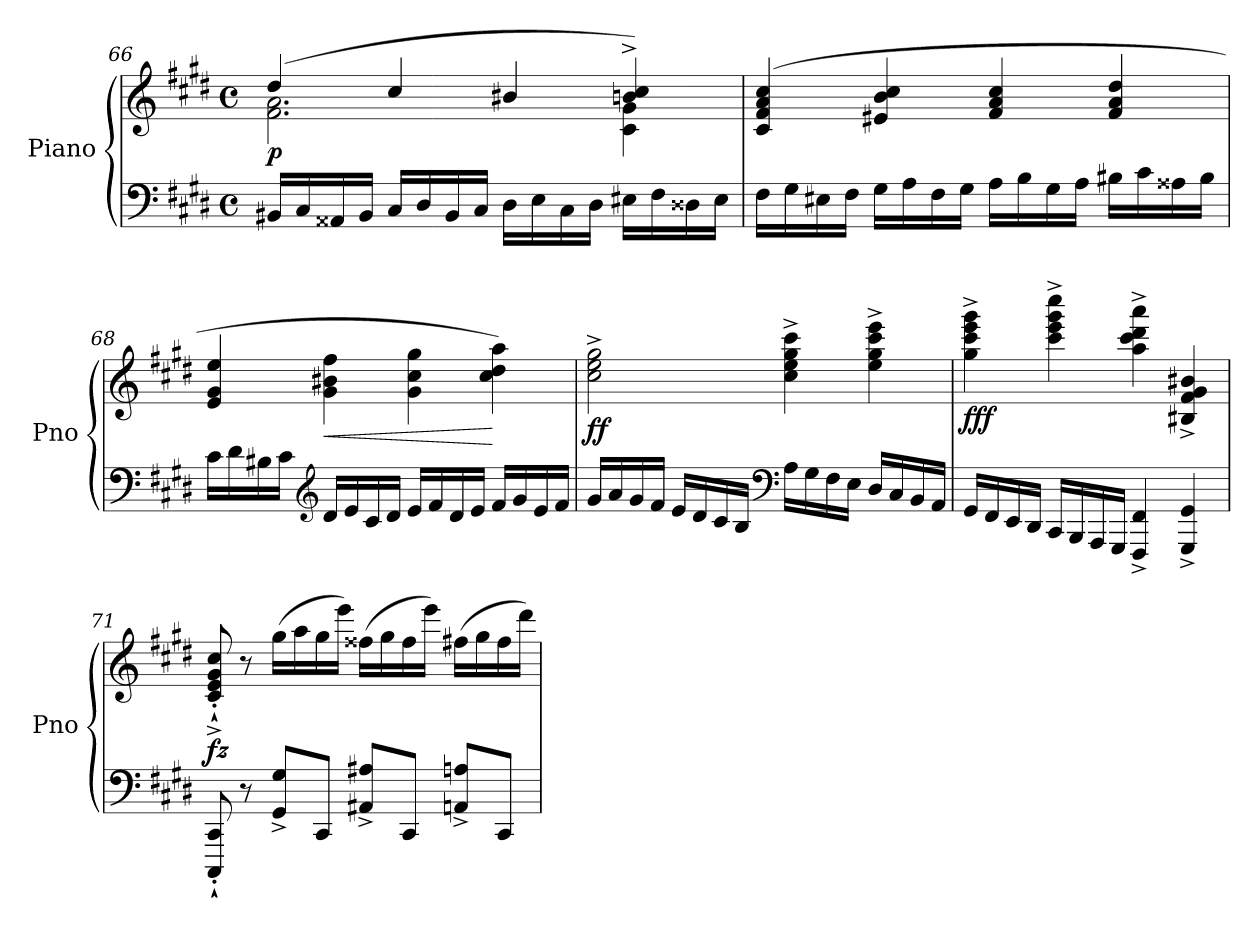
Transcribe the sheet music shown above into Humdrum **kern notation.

**kern	**kern	**dynam
*part1	*part1	*part1
*staff2	*staff1	*staff1/2
*I"Piano	*	*
*I'Pno	*	*
*clefF4	*clefG2	*
*k[f#c#g#d#]	*k[f#c#g#d#]	*
*M4/4	*M4/4	*
*met(c)	*met(c)	*
=66	=66	=66
*	*^	*
!	!	!	!LO:DY:b
16BB#X/LL	(4dd#/	2.f#\ 2.a\	p
16C#/	.	.	.
16AA##X/	.	.	.
16BB#/JJ	.	.	.
!	!	!	!LO:DY:b
16C#/LL	4cc#/	.	other-dynamics
16D#/	.	.	.
16BB#/	.	.	.
16C#/JJ	.	.	.
16D#\LL	4b#X/	.	.
16E\	.	.	.
16C#\	.	.	.
16D#\JJ	.	.	.
16E#X\LL	4bn/^ 4cc#/^)	4c#\ 4g#\	.
16F#\	.	.	.
16D##X\	.	.	.
16E#\JJ	.	.	.
*	*v	*v	*
!!LO:LB:g=z
=67	=67	=67
16F#\LL	(4c#/ 4f#/ 4a/ 4cc#/	.
16G#\	.	.
16E#X\	.	.
16F#\JJ	.	.
16G#\LL	4e#X/ 4b/ 4cc#/	.
16A\	.	.
16F#\	.	.
16G#\JJ	.	.
16A\LL	4f#/ 4a/ 4cc#/	.
16B\	.	.
16G#\	.	.
16A\JJ	.	.
16B#X\LL	4f#/ 4a/ 4dd#/	.
16c#\	.	.
16A##X\	.	.
16B#\JJ	.	.
=68	=68	=68
16c#\LL	4e/ 4g#/ 4ee/	.
16d#\	.	.
16B#X\	.	.
16c#\JJ	.	.
*clefG2	*	*
!	!	!LO:HP:b
16d#/LL	4g#\ 4b#X\ 4ff#\	<
16e/	.	.
16c#/	.	.
16d#/JJ	.	.
16e/LL	4g#\ 4cc#\ 4gg#\	.
16f#/	.	.
16d#/	.	.
16e/JJ	.	.
16f#/LL	4cc#\ 4dd#\ 4aa\)	[
16g#/	.	.
16e/	.	.
16f#/JJ	.	.
!!LO:LB:g=z
=69	=69	=69
!	!	!LO:DY:b
16g#/LL	2cc#\^ 2ee\^ 2gg#\^	ff
16a/	.	.
16g#/	.	.
16f#/JJ	.	.
16e/LL	.	.
16d#/	.	.
16c#/	.	.
16B/JJ	.	.
*clefF4	*	*
16A\LL	4cc#\^ 4ee\^ 4gg#\^ 4ccc#\^	.
16G#\	.	.
16F#\	.	.
16E\JJ	.	.
16D#/LL	4ee\^ 4gg#\^ 4ccc#\^ 4eee\^	.
16C#/	.	.
16BB/	.	.
16AA/JJ	.	.
=70	=70	=70
!	!	!LO:DY:b
16GG#/LL	4gg#\^ 4ccc#\^ 4eee\^ 4ggg#\^	fff
16FF#/	.	.
16EE/	.	.
16DD#/JJ	.	.
16CC#/LL	4ccc#\^ 4eee\^ 4ggg#\^ 4cccc#\^	.
16BBB/	.	.
16AAA/	.	.
16GGG#/JJ	.	.
4FFF#/^ 4FF#/^	4aa\^ 4ccc#\^ 4ddd#\^ 4aaa\^	.
4GGG#/^ 4GG#/^	4B#X/^ 4f#/^ 4g#/^ 4b#X/^	.
=71	=71	=71
!	!	!LO:DY:b
8CCC#/`' 8CC#/`'	8c#/`'^ 8e/`'^ 8g#/`'^ 8cc#/`'^	fz
8r	8r	.
!	!	!LO:DY:b
8GG#/^ 8G#/^L	(16gg#\LL	other-dynamics
.	16aa\	.
8CC#/J	16gg#\	.
.	16eee\JJ)	.
8AA#X/^ 8A#X/^L	(16ff##X\LL	.
.	16gg#\	.
8CC#/J	16ff##\	.
.	16eee\JJ)	.
8AAn/^ 8An/^L	(16ff#X\LL	.
.	16gg#\	.
8CC#/J	16ff#\	.
.	16ddd#\JJ)	.
=	=	=
*-	*-	*-
